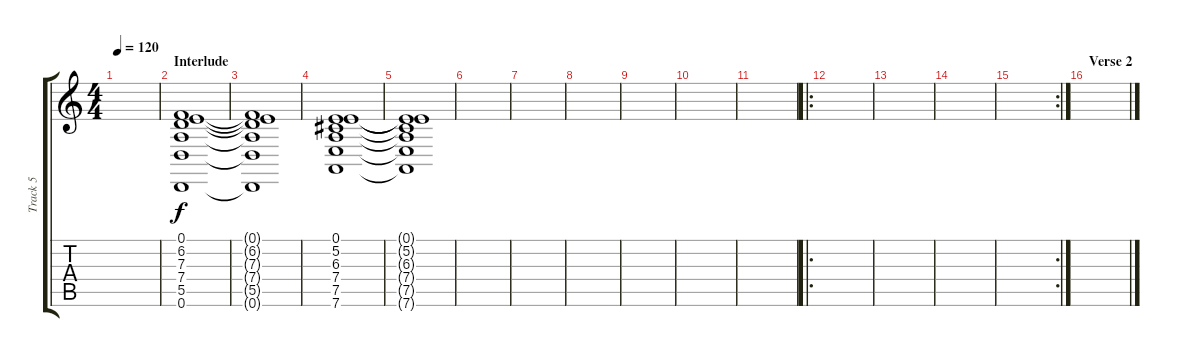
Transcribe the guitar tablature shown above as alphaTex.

\track ("Track 5" "Track 5") {instrument pad7halo}
\staff {score tabs}
\tuning (E4 B3 G3 D3 A2 D2) {hide}
\ts (4 4)
\tempo 120
\clef g2
\ks c
|
\section ("" "Interlude")
(0.1 6.2 7.3 7.4 5.5 0.6).1{volume 12} |
(0.1{t} 6.2{t} 7.3{t} 7.4{t} 5.5{t} 0.6{t}).1{volume 3} |
(0.1 5.2 6.3 7.4 7.5 7.6).1{volume 12} |
(0.1{t} 5.2{t} 6.3{t} 7.4{t} 7.5{t} 7.6{t}).1{volume 0} |
|
|
|
|
|
|
\ro
|
|
|
\rc 2
|
\section ("" "Verse 2")
